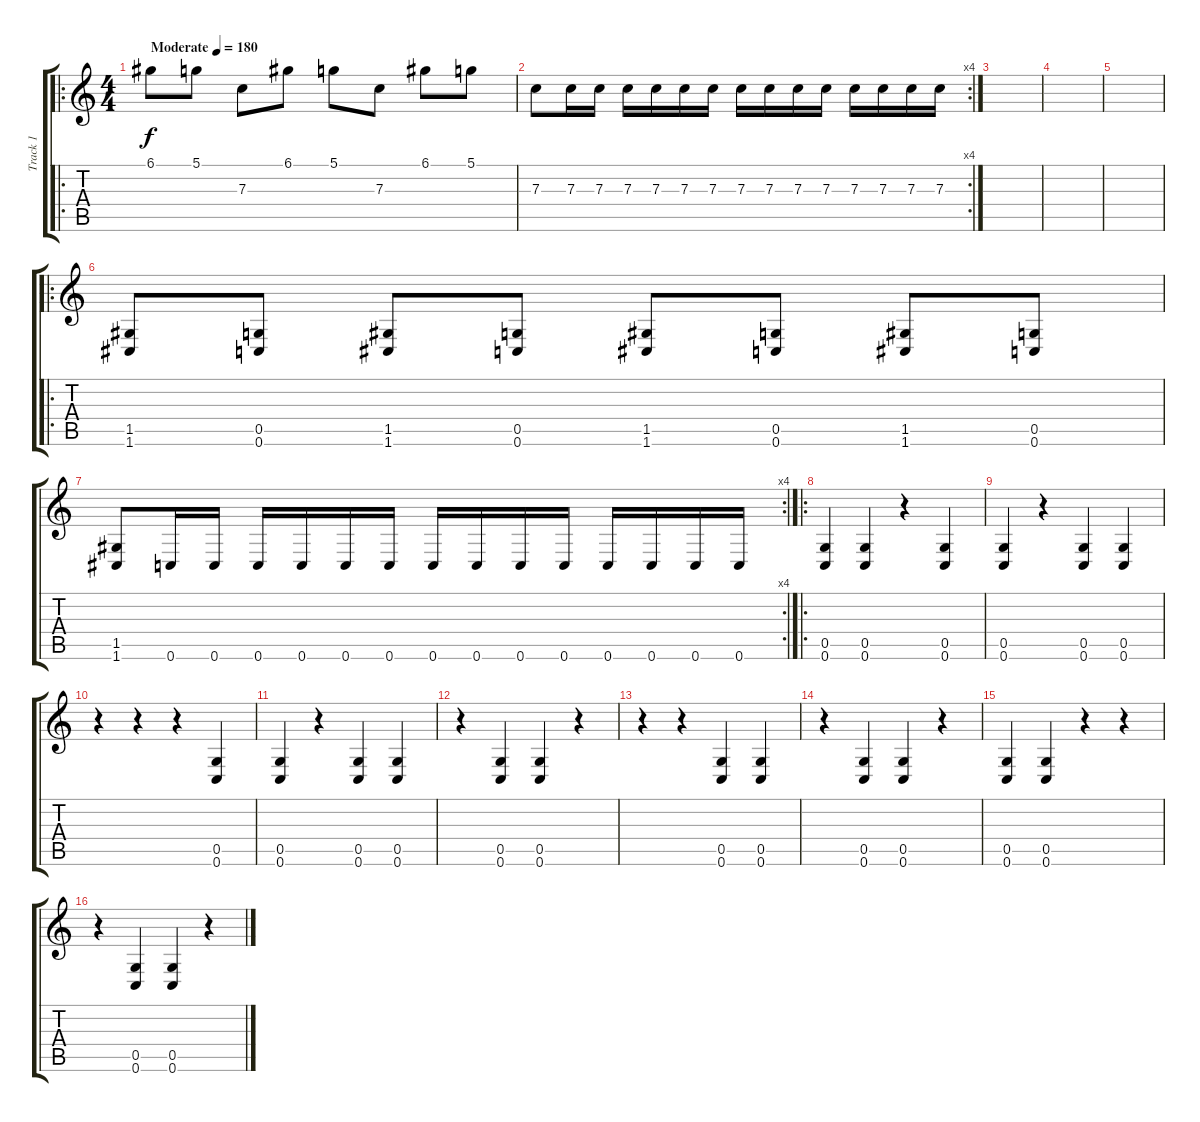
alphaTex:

\track ("Track 1" "Track 1") {instrument distortionguitar}
\staff {score tabs}
\tuning (D4 A3 F3 C3 G2 C2) {hide}
\ro
\ts (4 4)
\tempo (180 "Moderate")
\clef g2
\ks c
6.1.8{dy f instrument distortionguitar} 5.1.8 7.3.8 6.1.8 5.1.8 7.3.8 6.1.8 5.1.8 |
\rc 4
7.3.8 7.3.16 7.3.16 7.3.16 7.3.16 7.3.16 7.3.16 7.3.16 7.3.16 7.3.16 7.3.16 7.3.16 7.3.16 7.3.16 7.3.16 |
|
|
|
\ro
(1.5 1.6).8 (0.5 0.6).8 (1.5 1.6).8 (0.5 0.6).8 (1.5 1.6).8 (0.5 0.6).8 (1.5 1.6).8 (0.5 0.6).8 |
\rc 4
(1.5 1.6).8 0.6.16 0.6.16 0.6.16 0.6.16 0.6.16 0.6.16 0.6.16 0.6.16 0.6.16 0.6.16 0.6.16 0.6.16 0.6.16 0.6.16 |
\ro
(0.5 0.6).4 (0.5 0.6).4 r.4 (0.5 0.6).4 |
(0.5 0.6).4 r.4 (0.5 0.6).4 (0.5 0.6).4 |
r.4 r.4 r.4 (0.5 0.6).4 |
(0.5 0.6).4 r.4 (0.5 0.6).4 (0.5 0.6).4 |
r.4 (0.5 0.6).4 (0.5 0.6).4 r.4 |
r.4 r.4 (0.5 0.6).4 (0.5 0.6).4 |
r.4 (0.5 0.6).4 (0.5 0.6).4 r.4 |
(0.5 0.6).4 (0.5 0.6).4 r.4 r.4 |
r.4 (0.5 0.6).4 (0.5 0.6).4 r.4
